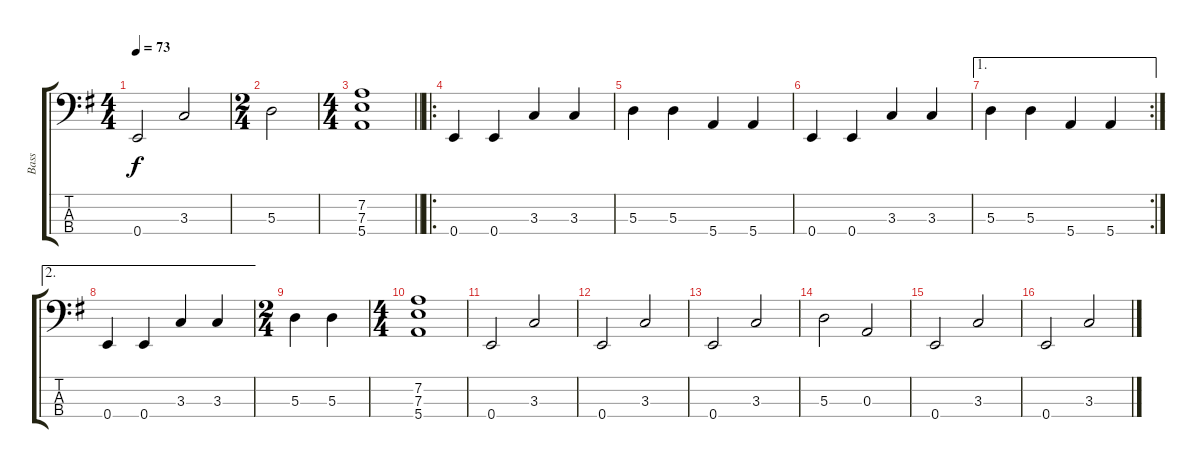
\track ("Bass" "Bass") {instrument electricbassfinger}
\staff {score tabs}
\tuning (G2 D2 A1 E1) {hide}
\ts (4 4)
\tempo 73
\clef f4
\ks g
0.4.2{dy f} 3.3.2 |
\ts (2 4)
5.3.2 |
\ts (4 4)
\barLineRight lightlight
(7.2 7.3 5.4).1 |
\ro
0.4.4 0.4.4 3.3.4 3.3.4 |
5.3.4 5.3.4 5.4.4 5.4.4 |
0.4.4 0.4.4 3.3.4 3.3.4 |
\ae 1
\rc 2
5.3.4 5.3.4 5.4.4 5.4.4 |
\ae 2
0.4.4 0.4.4 3.3.4 3.3.4 |
\ts (2 4)
5.3.4 5.3.4 |
\ts (4 4)
(7.2 7.3 5.4).1 |
0.4.2 3.3.2 |
0.4.2 3.3.2 |
0.4.2 3.3.2 |
5.3.2 0.3.2 |
0.4.2 3.3.2 |
0.4.2 3.3.2
